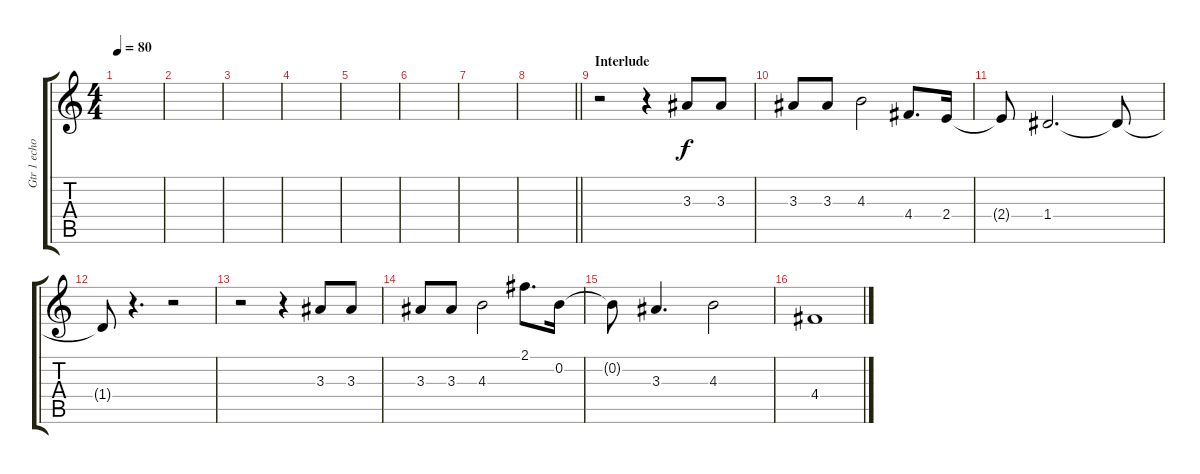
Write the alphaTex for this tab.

\track ("Gtr 1 echo" "Gtr 1 echo") {instrument electricguitarjazz}
\staff {score tabs}
\tuning (E4 B3 G3 D3 A2 E2) {hide}
\ts (4 4)
\tempo 80
\clef g2
\ks c
|
|
|
|
|
|
|
\barLineRight lightlight
|
\section ("" "Interlude")
r.2 r.4 3.3.8 3.3.8 |
3.3.8 3.3.8 4.3.2 4.4.8{d} 2.4.16 |
2.4{t}.8 1.4.2{d} 1.4{t}.8 |
1.4{t}.8 r.4{d} r.2 |
r.2 r.4 3.3.8 3.3.8 |
3.3.8 3.3.8 4.3.2 2.1.8{d} 0.2.16 |
0.2{t}.8 3.3.4{d} 4.3.2 |
4.4.1
